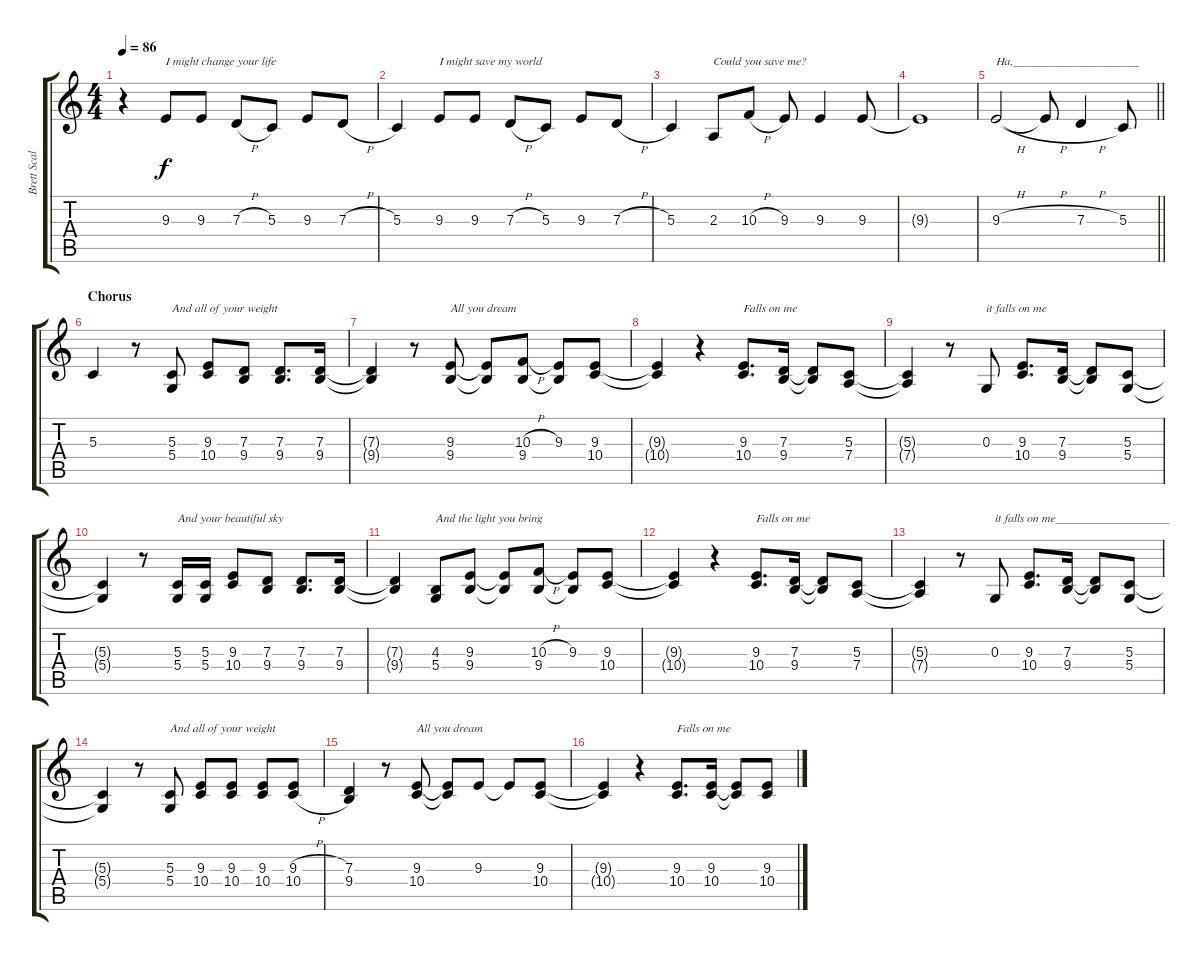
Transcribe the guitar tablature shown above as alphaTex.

\track ("Brett Scallions (Vocals)" "Brett Scal") {instrument violin}
\staff {score tabs}
\tuning (E4 B3 G3 D3 A2 E2) {hide}
\ts (4 4)
\tempo 86
\clef g2
\ks c
r.4{dy f} 9.3.8{txt "I might change your life"} 9.3.8 7.3{h}.8 5.3.8 9.3.8 7.3{h}.8 |
5.3.4 9.3.8{txt "I might save my world"} 9.3.8 7.3{h}.8 5.3.8 9.3.8 7.3{h}.8 |
5.3.4 2.3.8{txt "Could you save me?"} 10.3{h}.8 9.3.8 9.3.4 9.3.8 |
9.3{t}.1 |
\barLineRight lightlight
9.3{h}.2{txt "Ha,_____________________"} 9.3{h t}.8 7.3{h}.4 5.3.8 |
\section ("" "Chorus")
5.3.4 r.8 (5.3 5.4).8{txt "And all of your weight"} (9.3 10.4).8 (7.3 9.4).8 (7.3 9.4).8{d} (7.3 9.4).16 |
(7.3{t} 9.4{t}).4 r.8 (9.3 9.4).8{txt "All you dream"} (9.3{t} 9.4{t}).8 (10.3{h} 9.4).8 (9.3 9.4{t}).8 (9.3 10.4).8 |
(9.3{t} 10.4{t}).4 r.4 (9.3 10.4).8{d txt "Falls on me"} (7.3 9.4).16 (7.3{t} 9.4{t}).8 (5.3 7.4).8 |
(5.3{t} 7.4{t}).4 r.8 0.3.8{txt "it falls on me"} (9.3 10.4).8{d} (7.3 9.4).16 (7.3{t} 9.4{t}).8 (5.3 5.4).8 |
(5.3{t} 5.4{t}).4 r.8 (5.3 5.4).16{txt "And your beautiful sky"} (5.3 5.4).16 (9.3 10.4).8 (7.3 9.4).8 (7.3 9.4).8{d} (7.3 9.4).16 |
(7.3{t} 9.4{t}).4 (4.3 5.4).8{txt "And the light you bring"} (9.3 9.4).8 (9.3{t} 9.4{t}).8 (10.3{h} 9.4).8 (9.3 9.4{t}).8 (9.3 10.4).8 |
(9.3{t} 10.4{t}).4 r.4 (9.3 10.4).8{d txt "Falls on me"} (7.3 9.4).16 (7.3{t} 9.4{t}).8 (5.3 7.4).8 |
(5.3{t} 7.4{t}).4 r.8 0.3.8{txt "it falls on me___________________"} (9.3 10.4).8{d} (7.3 9.4).16 (7.3{t} 9.4{t}).8 (5.3 5.4).8 |
(5.3{t} 5.4{t}).4 r.8 (5.3 5.4).8{txt "And all of your weight"} (9.3 10.4).8 (9.3 10.4).8 (9.3 10.4).8 (9.3{h} 10.4{h}).8 |
(7.3 9.4).4 r.8 (9.3 10.4).8{txt "All you dream"} (9.3{t} 10.4{t}).8 9.3.8 9.3{t}.8 (9.3 10.4).8 |
(9.3{t} 10.4{t}).4 r.4 (9.3 10.4).8{d txt "Falls on me"} (9.3 10.4).16 (9.3{t} 10.4{t}).8 (9.3{h} 10.4{h}).8
